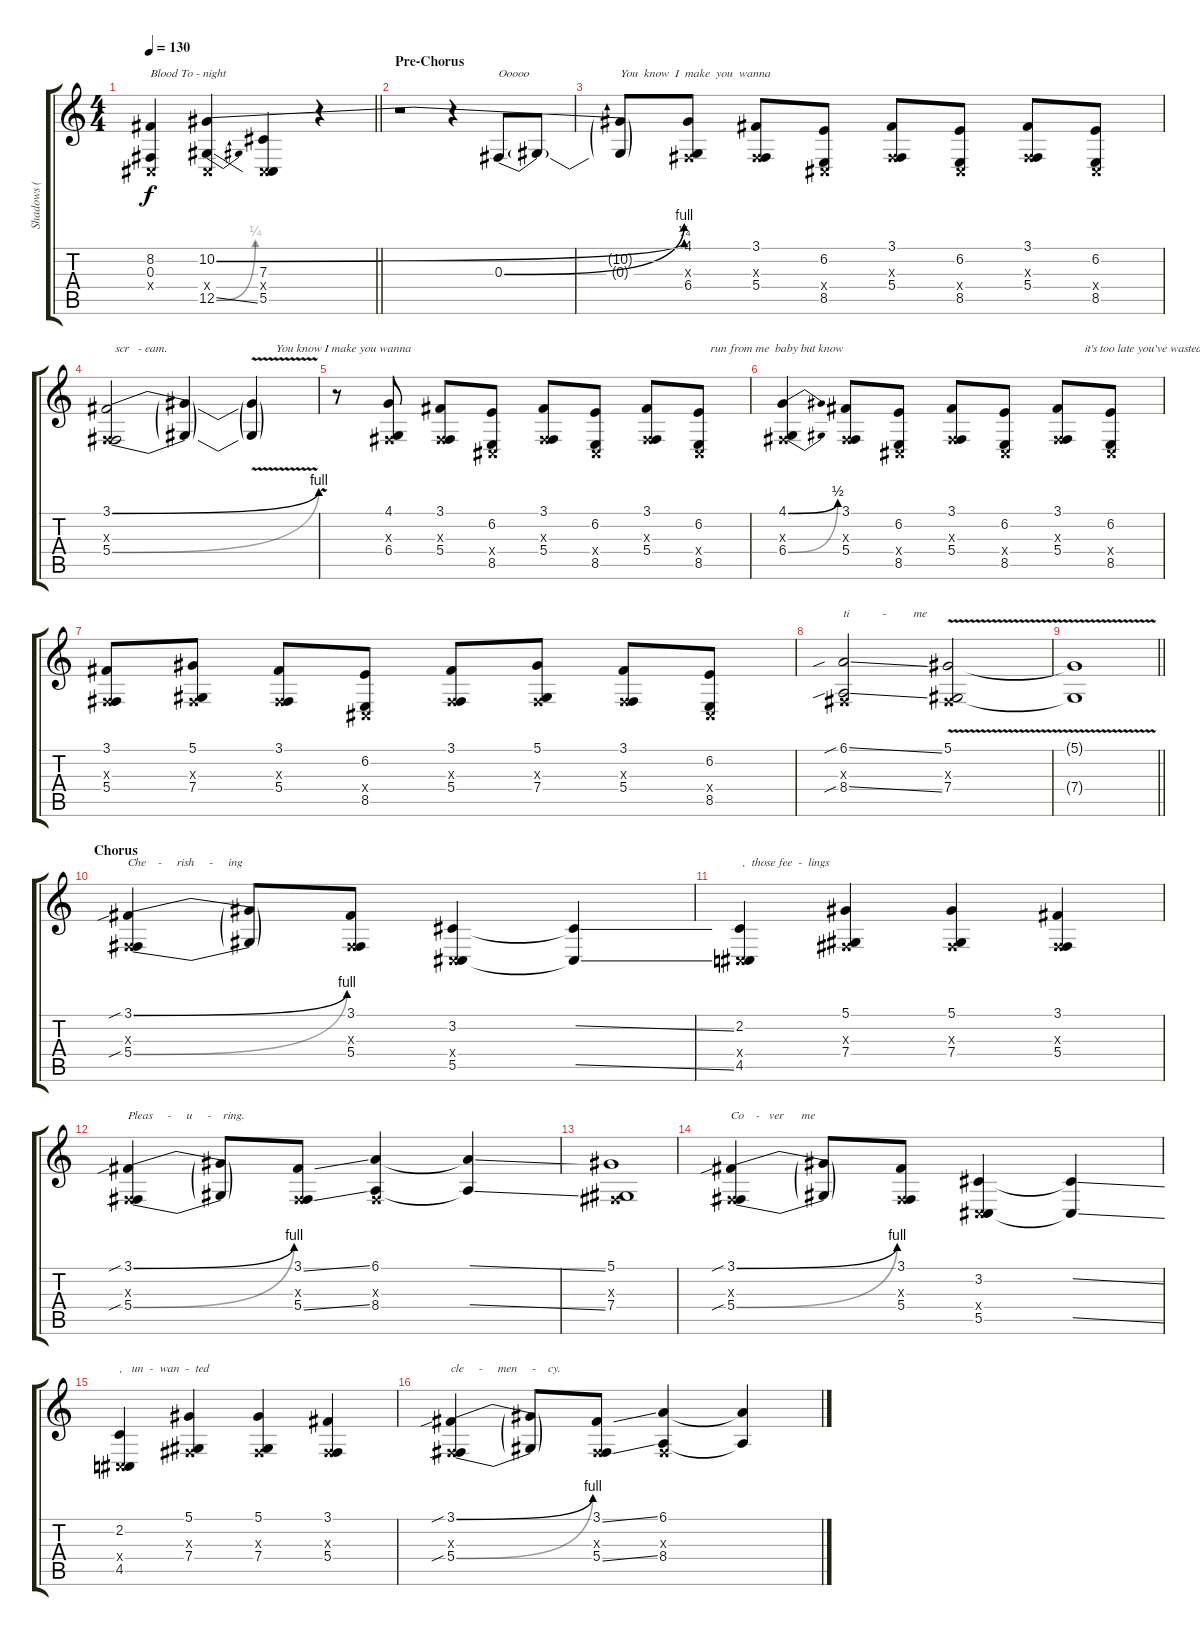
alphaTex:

\track ("Shadows ( Vocals )" "Shadows ( ") {instrument clarinet}
\staff {score tabs}
\tuning (Eb4 Bb3 Gb3 Db3 Ab2 Db2) {hide}
\ts (4 4)
\tempo 130
\clef g2
\barLineRight lightlight
\ks c
(8.2 0.3 0.4{x}).4{txt "Blood To - night" dy f} (10.2{be (bend 0 0 60 1)} 0.4{x} 12.5{be (bend 0 0 60 1) ss}).4 (7.3 0.4{x} 5.5).4 r.4 |
\section ("" "Pre-Chorus")
r.2 r.4 0.3{be (bend 0 0 60 4)}.8{txt "Ooooo"} 0.3{t}.8 |
(10.2{t} 0.3{t}).8{txt "You  know  I  make  you  wanna"} (4.1 0.3{x} 6.4).8 (3.1 0.3{x} 5.4).8 (6.2 0.4{x} 8.5).8 (3.1 0.3{x} 5.4).8 (6.2 0.4{x} 8.5).8 (3.1 0.3{x} 5.4).8 (6.2 0.4{x} 8.5).8 |
(3.1{be (bend 0 0 60 4)} 0.3{x} 5.4{be (bend 0 0 60 4)}).2{txt "   scr   - eam."} (3.1{t} 5.4{t}).4 (3.1{v t} 5.4{v t}).4{txt "        You know I make you wanna"} |
r.8 (4.1 0.3{x} 6.4).8 (3.1 0.3{x} 5.4).8 (6.2 0.4{x} 8.5).8 (3.1 0.3{x} 5.4).8 (6.2 0.4{x} 8.5).8 (3.1 0.3{x} 5.4).8 (6.2 0.4{x} 8.5).8{txt "    run from me  baby but know"} |
(4.1{be (bend 0 0 60 2)} 0.3{x} 6.4{be (bend 0 0 60 2)}).4 (3.1 0.3{x} 5.4).8 (6.2 0.4{x} 8.5).8 (3.1 0.3{x} 5.4).8 (6.2 0.4{x} 8.5).8 (3.1 0.3{x} 5.4).8{txt "         it's too late you've wasted all your"} (6.2 0.4{x} 8.5).8 |
(3.1 0.3{x} 5.4).8 (5.1 0.3{x} 7.4).8 (3.1 0.3{x} 5.4).8 (6.2 0.4{x} 8.5).8 (3.1 0.3{x} 5.4).8 (5.1 0.3{x} 7.4).8 (3.1 0.3{x} 5.4).8 (6.2 0.4{x} 8.5).8 |
(6.1{sib ss} 0.3{x} 8.4{sib ss}).2{txt "ti           -         me"} (5.1{v} 0.3{x} 7.4{v}).2 |
\barLineRight lightlight
(5.1{t} 7.4{t}).1 |
\section ("" "Chorus")
(3.1{be (bend 0 0 60 4) sib} 0.3{x} 5.4{be (bend 0 0 60 4) sib}).4{txt "Che    -     rish     -     ing"} (3.1{t} 5.4{t}).8 (3.1 0.3{x} 5.4).8 (3.2 0.4{x} 5.5).4 (3.2{ss t} 5.5{ss t}).4 |
(2.2 0.4{x} 4.5).4{txt " ,  those fee  -  lings"} (5.1 0.3{x} 7.4).4 (5.1 0.3{x} 7.4).4 (3.1 0.3{x} 5.4).4 |
(3.1{be (bend 0 0 60 4) sib} 0.3{x} 5.4{be (bend 0 0 60 4) sib}).4{txt "Pleas     -     u     -    ring."} (3.1{t} 5.4{t}).8 (3.1{ss} 0.3{x} 5.4{ss}).8 (6.1 0.3{x} 8.4).4 (6.1{ss t} 8.4{ss t}).4 |
(5.1 0.3{x} 7.4).1 |
(3.1{be (bend 0 0 60 4) sib} 0.3{x} 5.4{be (bend 0 0 60 4) sib}).4{txt "Co    -   ver      me"} (3.1{t} 5.4{t}).8 (3.1 0.3{x} 5.4).8 (3.2 0.4{x} 5.5).4 (3.2{ss t} 5.5{ss t}).4 |
(2.2 0.4{x} 4.5).4{txt ",   un  -  wan  -  ted"} (5.1 0.3{x} 7.4).4 (5.1 0.3{x} 7.4).4 (3.1 0.3{x} 5.4).4 |
(3.1{be (bend 0 0 60 4) sib} 0.3{x} 5.4{be (bend 0 0 60 4) sib}).4{txt "cle     -     men     -    cy."} (3.1{t} 5.4{t}).8 (3.1{ss} 0.3{x} 5.4{ss}).8 (6.1 0.3{x} 8.4).4 (6.1{ss t} 8.4{ss t}).4
